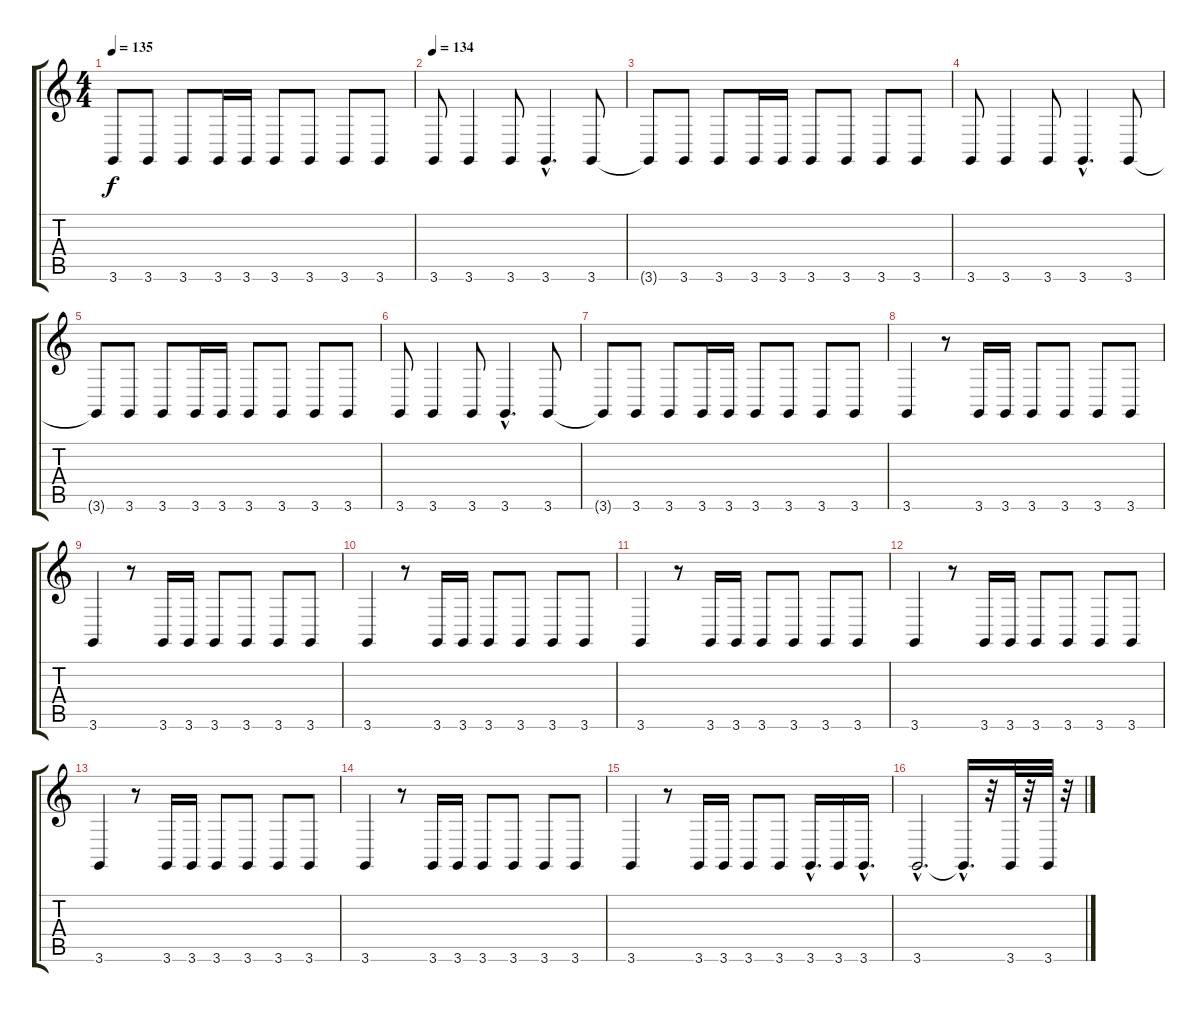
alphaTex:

\track "" {instrument timpani}
\staff {score tabs}
\tuning (E4 B3 G3 D3 A2 E2) {hide}
\ts (4 4)
\tempo 135
\clef g2
\ks c
3.6{t}.8{dy f} 3.6.8 3.6.8 3.6.16 3.6.16 3.6.8 3.6.8 3.6.8 3.6.8 |
\tempo 134
3.6.8 3.6.4 3.6.8 3.6{hac}.4{d} 3.6.8 |
3.6{t}.8 3.6.8 3.6.8 3.6.16 3.6.16 3.6.8 3.6.8 3.6.8 3.6.8 |
3.6.8 3.6.4 3.6.8 3.6{hac}.4{d} 3.6.8 |
3.6{t}.8 3.6.8 3.6.8 3.6.16 3.6.16 3.6.8 3.6.8 3.6.8 3.6.8 |
3.6.8 3.6.4 3.6.8 3.6{hac}.4{d} 3.6.8 |
3.6{t}.8 3.6.8 3.6.8 3.6.16 3.6.16 3.6.8 3.6.8 3.6.8 3.6.8 |
3.6.4 r.8 3.6.16{volume 12} 3.6.16 3.6.8 3.6.8 3.6.8 3.6.8 |
3.6.4 r.8 3.6.16{volume 12} 3.6.16 3.6.8 3.6.8 3.6.8 3.6.8 |
3.6.4 r.8 3.6.16{volume 12} 3.6.16 3.6.8 3.6.8 3.6.8 3.6.8 |
3.6.4 r.8 3.6.16{volume 12} 3.6.16 3.6.8 3.6.8 3.6.8 3.6.8 |
3.6.4 r.8 3.6.16{volume 12} 3.6.16 3.6.8 3.6.8 3.6.8 3.6.8 |
3.6.4 r.8 3.6.16{volume 12} 3.6.16 3.6.8 3.6.8 3.6.8 3.6.8 |
3.6.4 r.8 3.6.16{volume 12} 3.6.16 3.6.8 3.6.8 3.6.8 3.6.8 |
3.6.4 r.8 3.6.16{volume 12} 3.6.16 3.6.8 3.6.8 3.6{hac}.16{d} 3.6.16 3.6{hac}.16{d} |
3.6{hac}.2{d} 3.6{hac t}.16{d} r.32 3.6.32 r.32 3.6.32 r.32
